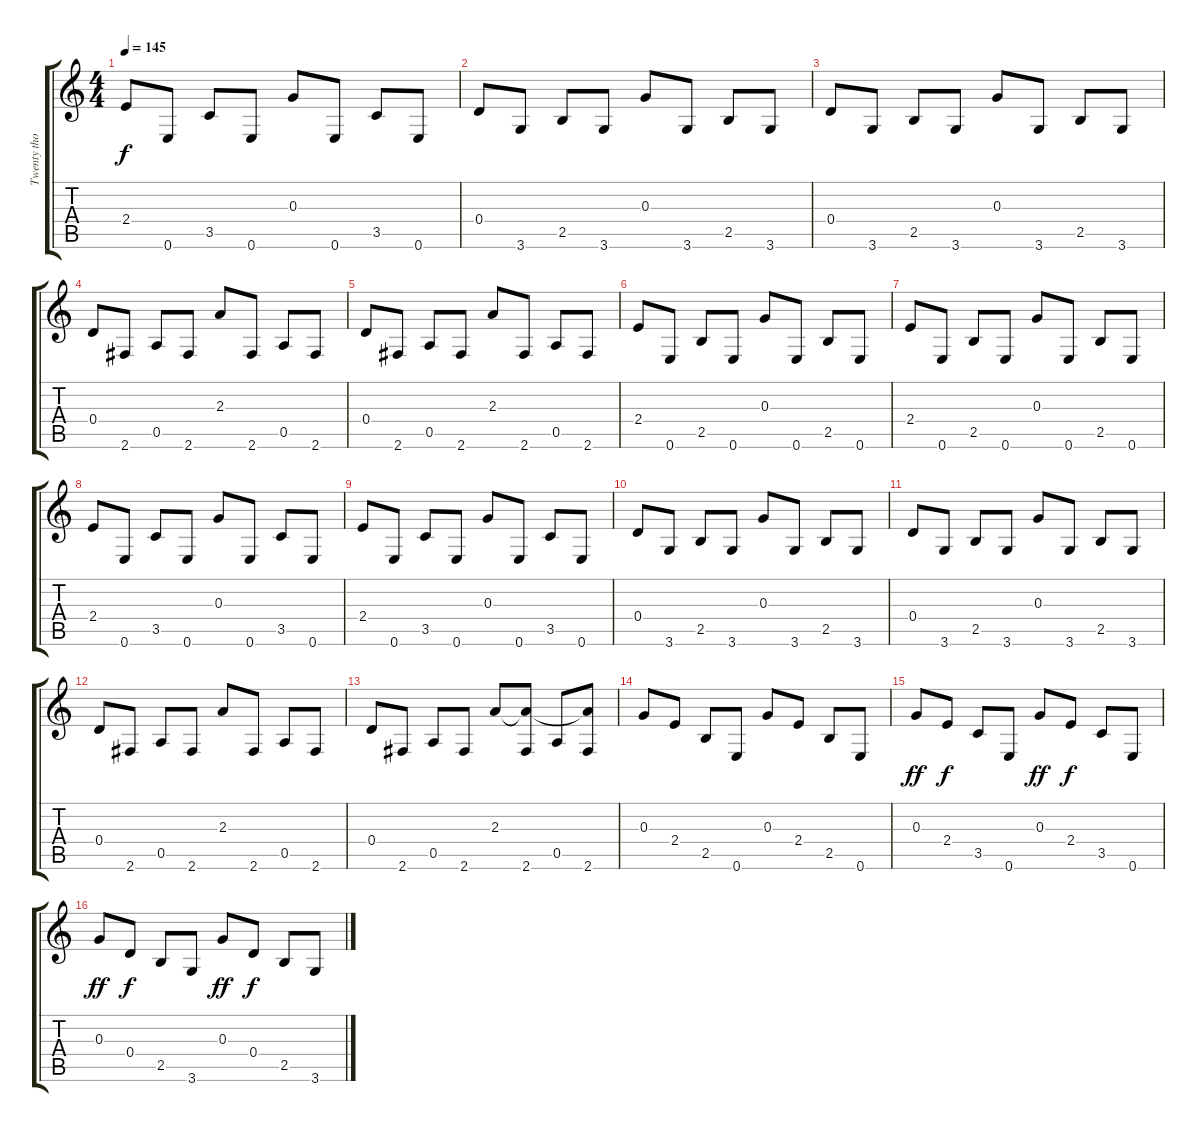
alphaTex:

\track ("Twenty thousand dollars?!?" "Twenty tho") {instrument acousticguitarnylon}
\staff {score tabs}
\tuning (E4 B3 G3 D3 A2 E2) {hide}
\ts (4 4)
\tempo 145
\clef g2
\ks c
2.4.8{dy f} 0.6.8 3.5.8 0.6.8 0.3.8 0.6.8 3.5.8 0.6.8 |
0.4.8 3.6.8 2.5.8 3.6.8 0.3.8 3.6.8 2.5.8 3.6.8 |
0.4.8 3.6.8 2.5.8 3.6.8 0.3.8 3.6.8 2.5.8 3.6.8 |
0.4.8 2.6.8 0.5.8 2.6.8 2.3.8 2.6.8 0.5.8 2.6.8 |
0.4.8 2.6.8 0.5.8 2.6.8 2.3.8 2.6.8 0.5.8 2.6.8 |
2.4.8 0.6.8 2.5.8 0.6.8 0.3.8 0.6.8 2.5.8 0.6.8 |
2.4.8 0.6.8 2.5.8 0.6.8 0.3.8 0.6.8 2.5.8 0.6.8 |
2.4.8 0.6.8 3.5.8 0.6.8 0.3.8 0.6.8 3.5.8 0.6.8 |
2.4.8 0.6.8 3.5.8 0.6.8 0.3.8 0.6.8 3.5.8 0.6.8 |
0.4.8 3.6.8 2.5.8 3.6.8 0.3.8 3.6.8 2.5.8 3.6.8 |
0.4.8 3.6.8 2.5.8 3.6.8 0.3.8 3.6.8 2.5.8 3.6.8 |
0.4.8 2.6.8 0.5.8 2.6.8 2.3.8 2.6.8 0.5.8 2.6.8 |
0.4.8 2.6.8 0.5.8 2.6.8 2.3.8 (2.3{t} 2.6).8 0.5.8 (2.3{t} 2.6).8 |
0.3.8 2.4.8 2.5.8 0.6.8 0.3.8 2.4.8 2.5.8 0.6.8 |
0.3.8{dy ff} 2.4.8{dy f} 3.5.8 0.6.8 0.3.8{dy ff} 2.4.8{dy f} 3.5.8 0.6.8 |
0.3.8{dy ff} 0.4.8{dy f} 2.5.8 3.6.8 0.3.8{dy ff} 0.4.8{dy f} 2.5.8 3.6.8
